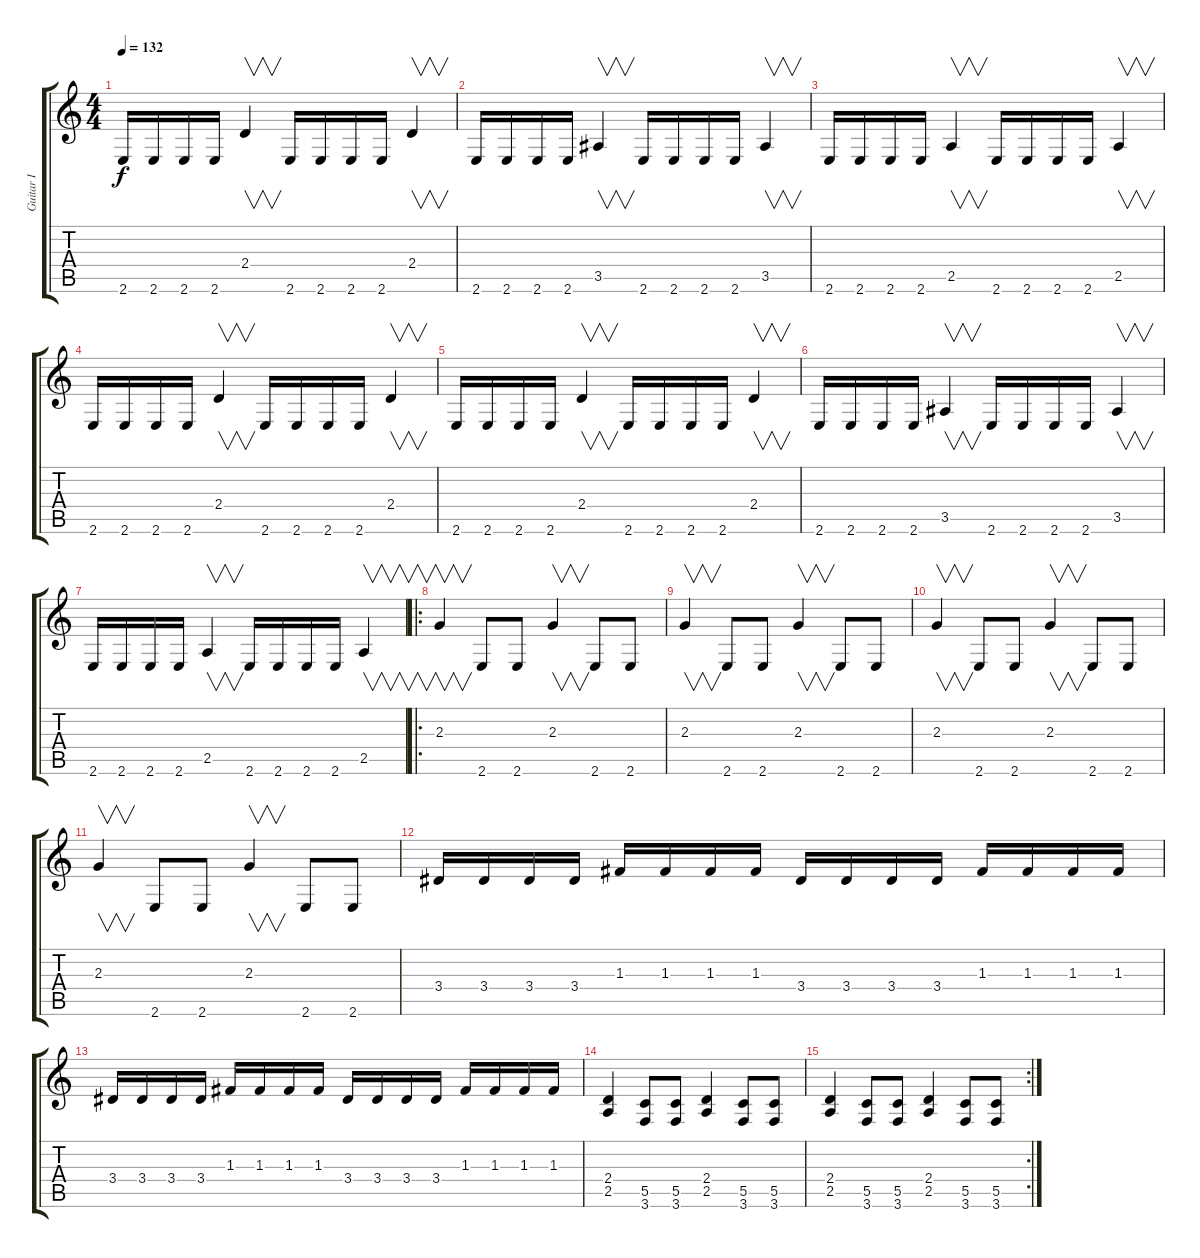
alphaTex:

\track ("Guitar I" "Guitar I") {instrument distortionguitar}
\staff {score tabs}
\tuning (D4 A3 F3 C3 G2 D2) {hide}
\ts (4 4)
\tempo 132
\clef g2
\ks c
2.6.16{dy f} 2.6.16 2.6.16 2.6.16 2.4.4{v} 2.6.16 2.6.16 2.6.16 2.6.16 2.4.4{v} |
2.6.16 2.6.16 2.6.16 2.6.16 3.5.4{v} 2.6.16 2.6.16 2.6.16 2.6.16 3.5.4{v} |
2.6.16 2.6.16 2.6.16 2.6.16 2.5.4{v} 2.6.16 2.6.16 2.6.16 2.6.16 2.5.4{v} |
2.6.16 2.6.16 2.6.16 2.6.16 2.4.4{v} 2.6.16 2.6.16 2.6.16 2.6.16 2.4.4{v} |
2.6.16 2.6.16 2.6.16 2.6.16 2.4.4{v} 2.6.16 2.6.16 2.6.16 2.6.16 2.4.4{v} |
2.6.16 2.6.16 2.6.16 2.6.16 3.5.4{v} 2.6.16 2.6.16 2.6.16 2.6.16 3.5.4{v} |
2.6.16 2.6.16 2.6.16 2.6.16 2.5.4{v} 2.6.16 2.6.16 2.6.16 2.6.16 2.5.4{v} |
\ro
2.3.4{v} 2.6.8 2.6.8 2.3.4{v} 2.6.8 2.6.8 |
2.3.4{v} 2.6.8 2.6.8 2.3.4{v} 2.6.8 2.6.8 |
2.3.4{v} 2.6.8 2.6.8 2.3.4{v} 2.6.8 2.6.8 |
2.3.4{v} 2.6.8 2.6.8 2.3.4{v} 2.6.8 2.6.8 |
3.4.16 3.4.16 3.4.16 3.4.16 1.3.16 1.3.16 1.3.16 1.3.16 3.4.16 3.4.16 3.4.16 3.4.16 1.3.16 1.3.16 1.3.16 1.3.16 |
3.4.16 3.4.16 3.4.16 3.4.16 1.3.16 1.3.16 1.3.16 1.3.16 3.4.16 3.4.16 3.4.16 3.4.16 1.3.16 1.3.16 1.3.16 1.3.16 |
(2.4 2.5).4 (5.5 3.6).8 (5.5 3.6).8 (2.4 2.5).4 (5.5 3.6).8 (5.5 3.6).8 |
\rc 2
(2.4 2.5).4 (5.5 3.6).8 (5.5 3.6).8 (2.4 2.5).4 (5.5 3.6).8 (5.5 3.6).8
